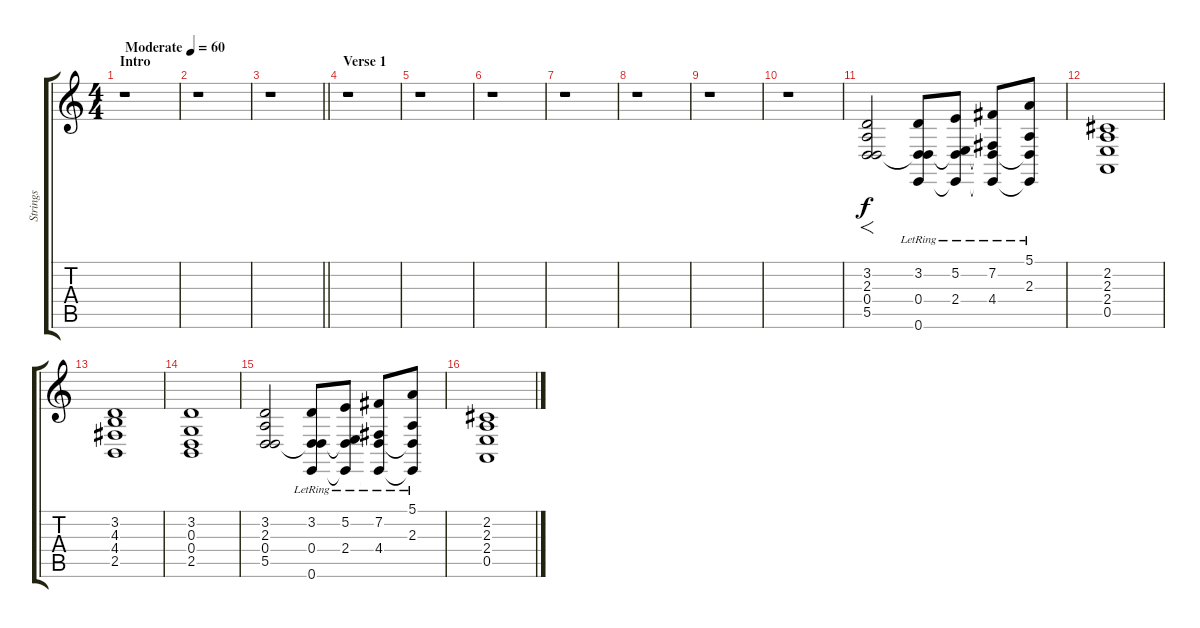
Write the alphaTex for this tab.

\track ("Strings" "Strings") {instrument stringensemble1}
\staff {score tabs}
\tuning (E4 B3 G3 D3 A2 E2) {hide}
\ts (4 4)
\section ("" "Intro")
\tempo (60 "Moderate")
\clef g2
\ks c
r.1{dy f instrument stringensemble1} |
r.1 |
\barLineRight lightlight
r.1 |
\section ("" "Verse 1")
r.1 |
r.1 |
r.1 |
r.1 |
r.1 |
r.1 |
r.1 |
(3.2 2.3 0.4 5.5).2{f} (3.2 0.4{lr} 5.5{t} 0.6).8 (5.2 2.4{lr} 5.5{t} 0.6{t}).8 (7.2 4.4{lr} 5.5{t} 0.6{t}).8 (5.1 2.3{lr} 5.5{t} 0.6{t}).8 |
(2.2 2.3 2.4 0.5).1 |
(3.2 4.3 4.4 2.5).1 |
(3.2 0.3 0.4 2.5).1 |
(3.2 2.3 0.4 5.5).2 (3.2 0.4{lr} 5.5{t} 0.6).8 (5.2 2.4{lr} 5.5{t} 0.6{t}).8 (7.2 4.4{lr} 5.5{t} 0.6{t}).8 (5.1 2.3{lr} 5.5{t} 0.6{t}).8 |
(2.2 2.3 2.4 0.5).1
